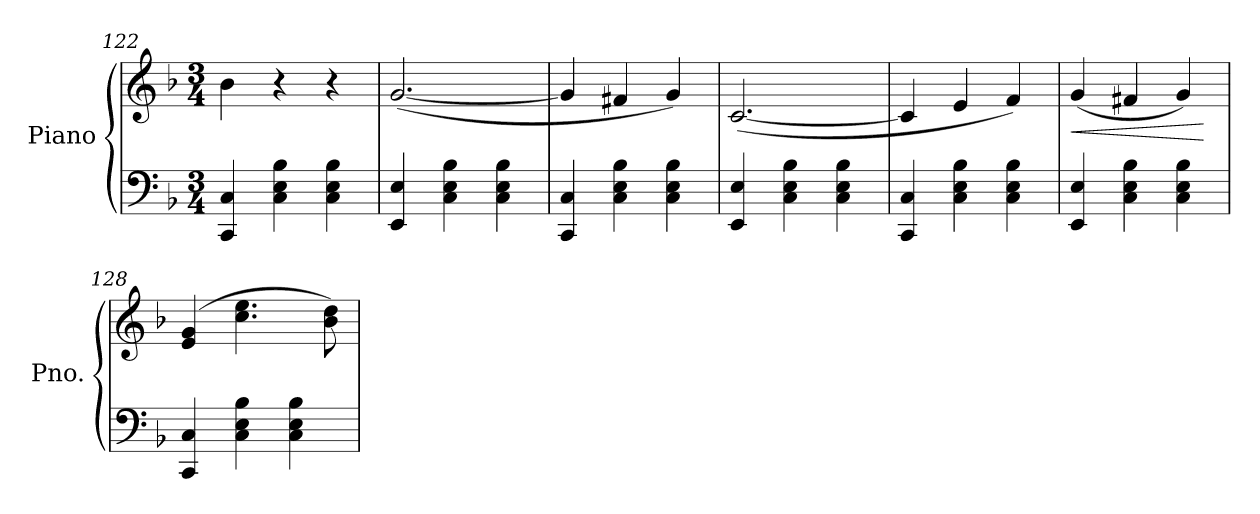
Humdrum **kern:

**kern	**kern	**dynam
*part1	*part1	*part1
*staff2	*staff1	*staff1/2
*I"Piano	*	*
*I'Pno.	*	*
*clefF4	*clefG2	*
*k[b-]	*k[b-]	*
*M3/4	*M3/4	*
=122	=122	=122
4CC/ 4C/	4b-\	.
4C\ 4E\ 4B-\	4r	.
4C\ 4E\ 4B-\	4r	.
=123	=123	=123
4EE/ 4E/	(<[2.g/	.
4C\ 4E\ 4B-\	.	.
4C\ 4E\ 4B-\	.	.
=124	=124	=124
4CC/ 4C/	4g/]	.
4C\ 4E\ 4B-\	4f#X/	.
4C\ 4E\ 4B-\	4g/)	.
!!LO:LB:g=z
=125	=125	=125
4EE/ 4E/	(<[2.c/	.
4C\ 4E\ 4B-\	.	.
4C\ 4E\ 4B-\	.	.
=126	=126	=126
4CC/ 4C/	4c/]	.
4C\ 4E\ 4B-\	4e/	.
4C\ 4E\ 4B-\	4f/)	.
=127	=127	=127
!	!	!LO:HP:b
4EE/ 4E/	(<4g/	<
4C\ 4E\ 4B-\	4f#X/	.
4C\ 4E\ 4B-\	4g/)	.
.	.	[
=128	=128	=128
4CC/ 4C/	(>4e/ 4g/	.
4C\ 4E\ 4B-\	4.cc\ 4.ee\	.
4C\ 4E\ 4B-\	.	.
.	8b-\ 8dd\)	.
=	=	=
*-	*-	*-
